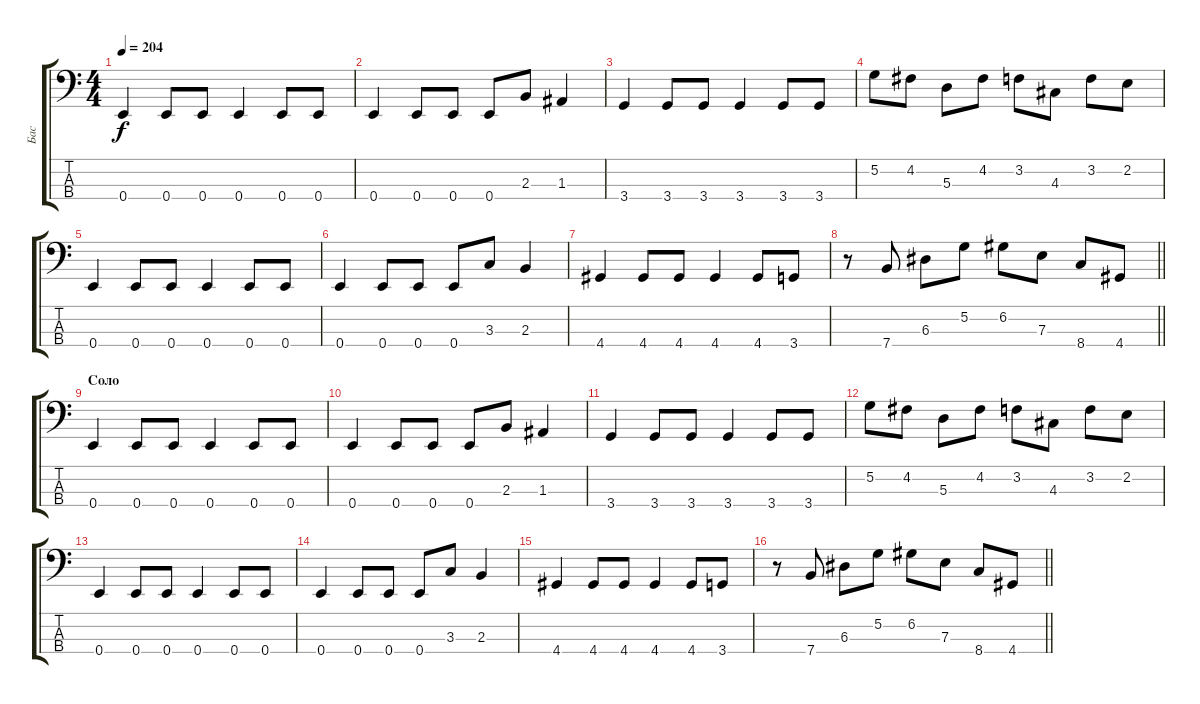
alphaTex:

\track ("Бас" "Бас") {instrument electricbasspick}
\staff {score tabs}
\tuning (G2 D2 A1 E1) {hide}
\ts (4 4)
\tempo 204
\clef f4
\ks c
0.4.4{dy f} 0.4.8 0.4.8 0.4.4 0.4.8 0.4.8 |
0.4.4 0.4.8 0.4.8 0.4.8 2.3.8 1.3.4 |
3.4.4 3.4.8 3.4.8 3.4.4 3.4.8 3.4.8 |
5.2.8 4.2.8 5.3.8 4.2.8 3.2.8 4.3.8 3.2.8 2.2.8 |
0.4.4 0.4.8 0.4.8 0.4.4 0.4.8 0.4.8 |
0.4.4 0.4.8 0.4.8 0.4.8 3.3.8 2.3.4 |
4.4.4 4.4.8 4.4.8 4.4.4 4.4.8 3.4.8 |
\barLineRight lightlight
r.8 7.4.8 6.3.8 5.2.8 6.2.8 7.3.8 8.4.8 4.4.8 |
\section ("" "Соло")
0.4.4 0.4.8 0.4.8 0.4.4 0.4.8 0.4.8 |
0.4.4 0.4.8 0.4.8 0.4.8 2.3.8 1.3.4 |
3.4.4 3.4.8 3.4.8 3.4.4 3.4.8 3.4.8 |
5.2.8 4.2.8 5.3.8 4.2.8 3.2.8 4.3.8 3.2.8 2.2.8 |
0.4.4 0.4.8 0.4.8 0.4.4 0.4.8 0.4.8 |
0.4.4 0.4.8 0.4.8 0.4.8 3.3.8 2.3.4 |
4.4.4 4.4.8 4.4.8 4.4.4 4.4.8 3.4.8 |
\barLineRight lightlight
r.8 7.4.8 6.3.8 5.2.8 6.2.8 7.3.8 8.4.8 4.4.8
